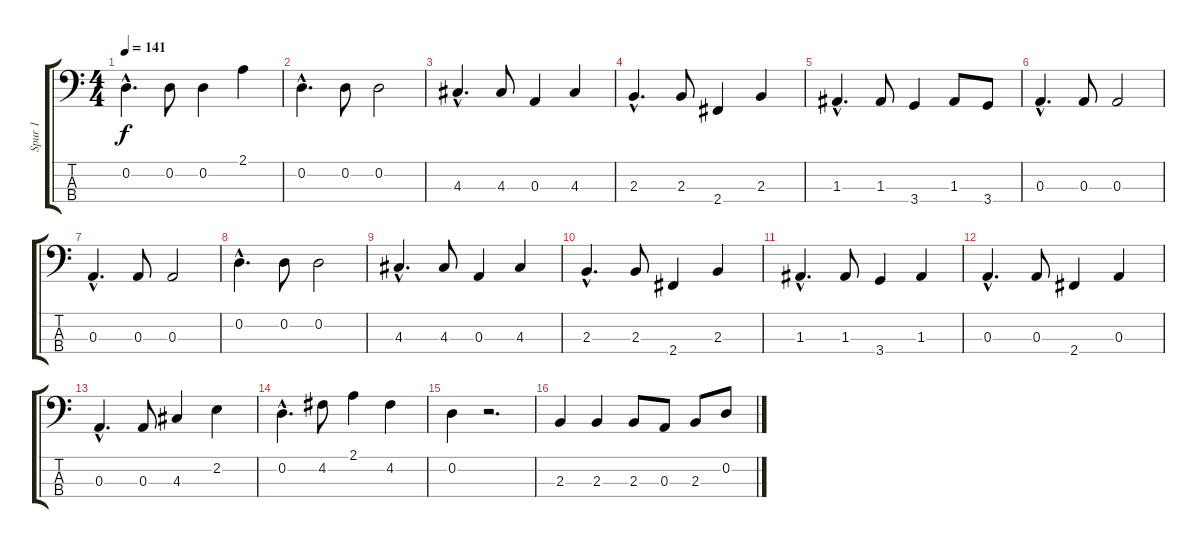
\track ("Spur 1" "Spur 1") {instrument electricbassfinger}
\staff {score tabs}
\tuning (G2 D2 A1 E1) {hide}
\ts (4 4)
\tempo 141
\clef f4
\ks c
0.2{hac}.4{d dy f} 0.2.8 0.2.4 2.1.4 |
0.2{hac}.4{d} 0.2.8 0.2.2 |
4.3{hac}.4{d} 4.3.8 0.3.4 4.3.4 |
2.3{hac}.4{d} 2.3.8 2.4.4 2.3.4 |
1.3{hac}.4{d} 1.3.8 3.4.4 1.3.8 3.4.8 |
0.3{hac}.4{d} 0.3.8 0.3.2 |
0.3{hac}.4{d} 0.3.8 0.3.2 |
0.2{hac}.4{d} 0.2.8 0.2.2 |
4.3{hac}.4{d} 4.3.8 0.3.4 4.3.4 |
2.3{hac}.4{d} 2.3.8 2.4.4 2.3.4 |
1.3{hac}.4{d} 1.3.8 3.4.4 1.3.4 |
0.3{hac}.4{d} 0.3.8 2.4.4 0.3.4 |
0.3{hac}.4{d} 0.3.8 4.3.4 2.2.4 |
0.2{hac}.4{d} 4.2.8 2.1.4 4.2.4 |
0.2.4 r.2{d} |
2.3.4 2.3.4 2.3.8 0.3.8 2.3.8 0.2.8
